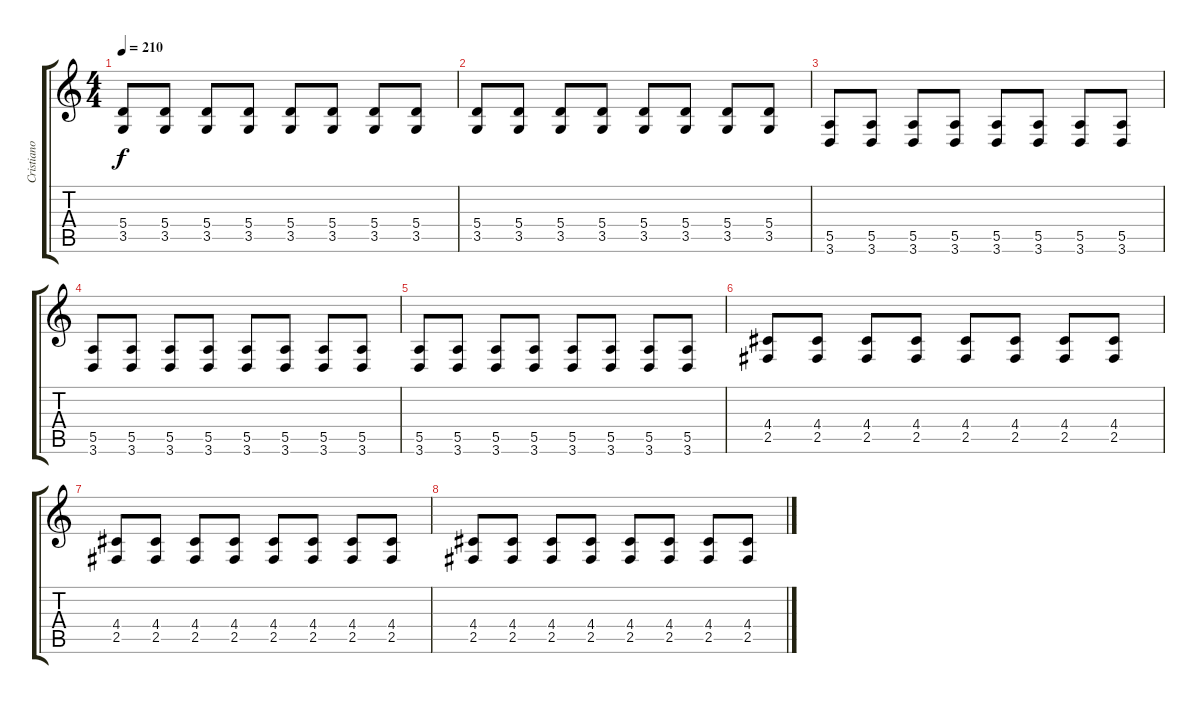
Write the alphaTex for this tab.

\track ("Cristiano Trionfera" "Cristiano ") {instrument distortionguitar}
\staff {score tabs}
\tuning (B3 Gb3 D3 A2 E2 B1) {hide}
\ts (4 4)
\tempo 210
\clef g2
\ks c
(5.4 3.5).8{dy f} (5.4 3.5).8 (5.4 3.5).8 (5.4 3.5).8 (5.4 3.5).8 (5.4 3.5).8 (5.4 3.5).8 (5.4 3.5).8 |
(5.4 3.5).8 (5.4 3.5).8 (5.4 3.5).8 (5.4 3.5).8 (5.4 3.5).8 (5.4 3.5).8 (5.4 3.5).8 (5.4 3.5).8 |
(5.5 3.6).8 (5.5 3.6).8 (5.5 3.6).8 (5.5 3.6).8 (5.5 3.6).8 (5.5 3.6).8 (5.5 3.6).8 (5.5 3.6).8 |
(5.5 3.6).8 (5.5 3.6).8 (5.5 3.6).8 (5.5 3.6).8 (5.5 3.6).8 (5.5 3.6).8 (5.5 3.6).8 (5.5 3.6).8 |
(5.5 3.6).8 (5.5 3.6).8 (5.5 3.6).8 (5.5 3.6).8 (5.5 3.6).8 (5.5 3.6).8 (5.5 3.6).8 (5.5 3.6).8 |
(4.4 2.5).8 (4.4 2.5).8 (4.4 2.5).8 (4.4 2.5).8 (4.4 2.5).8 (4.4 2.5).8 (4.4 2.5).8 (4.4 2.5).8 |
(4.4 2.5).8 (4.4 2.5).8 (4.4 2.5).8 (4.4 2.5).8 (4.4 2.5).8 (4.4 2.5).8 (4.4 2.5).8 (4.4 2.5).8 |
(4.4 2.5).8 (4.4 2.5).8 (4.4 2.5).8 (4.4 2.5).8 (4.4 2.5).8 (4.4 2.5).8 (4.4 2.5).8 (4.4 2.5).8
